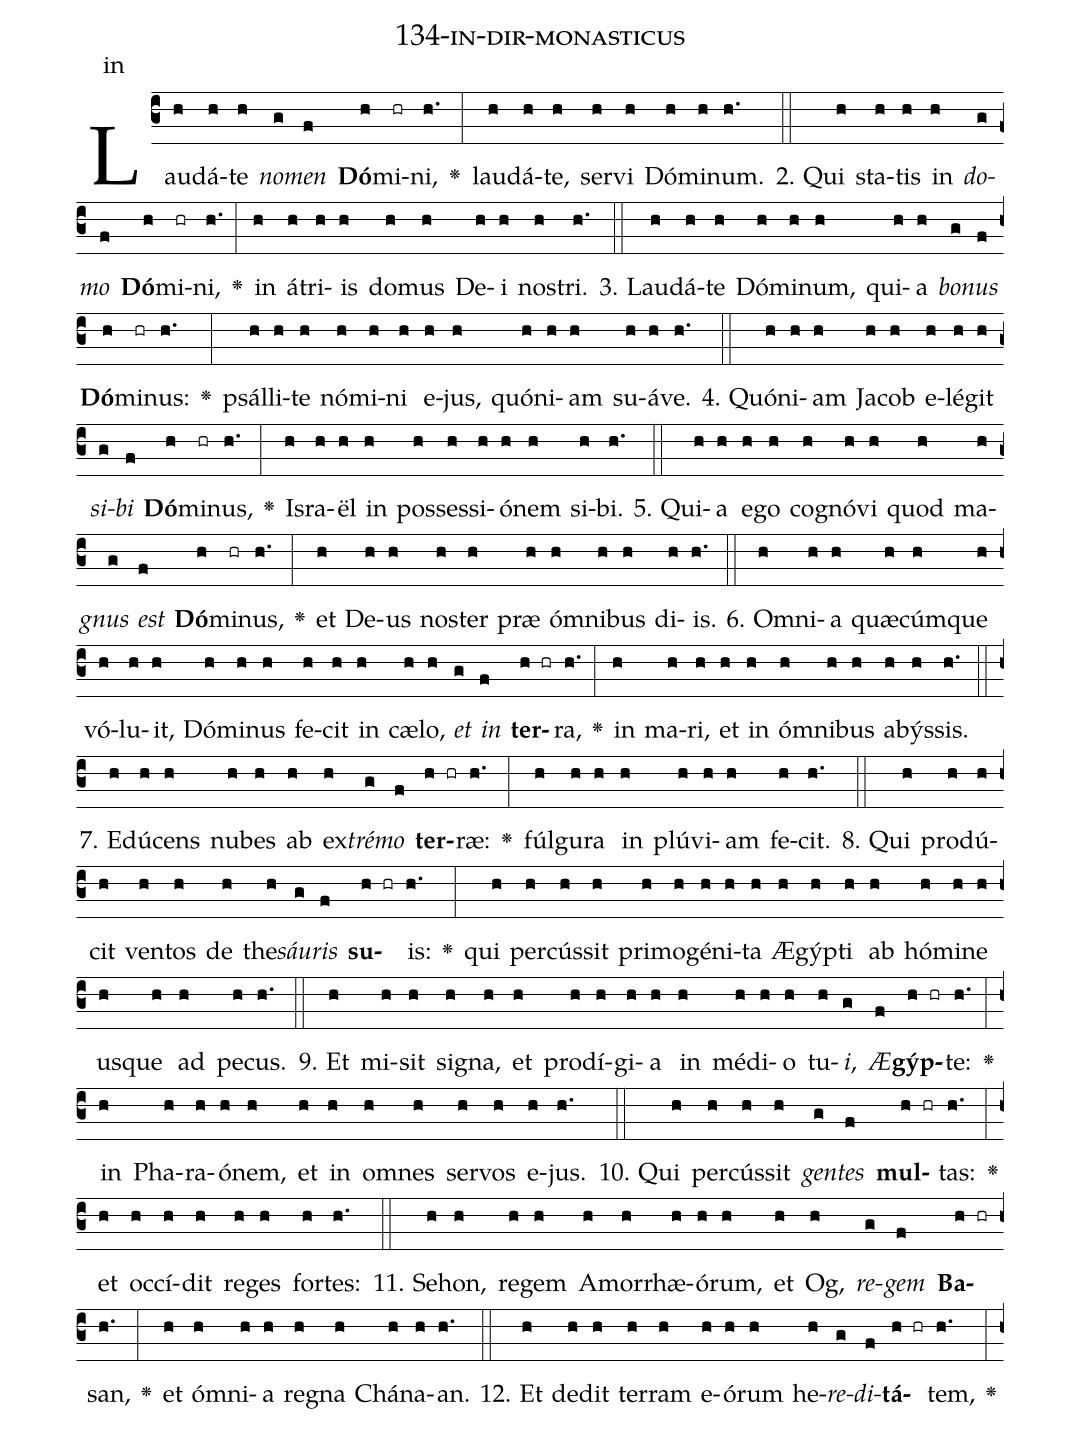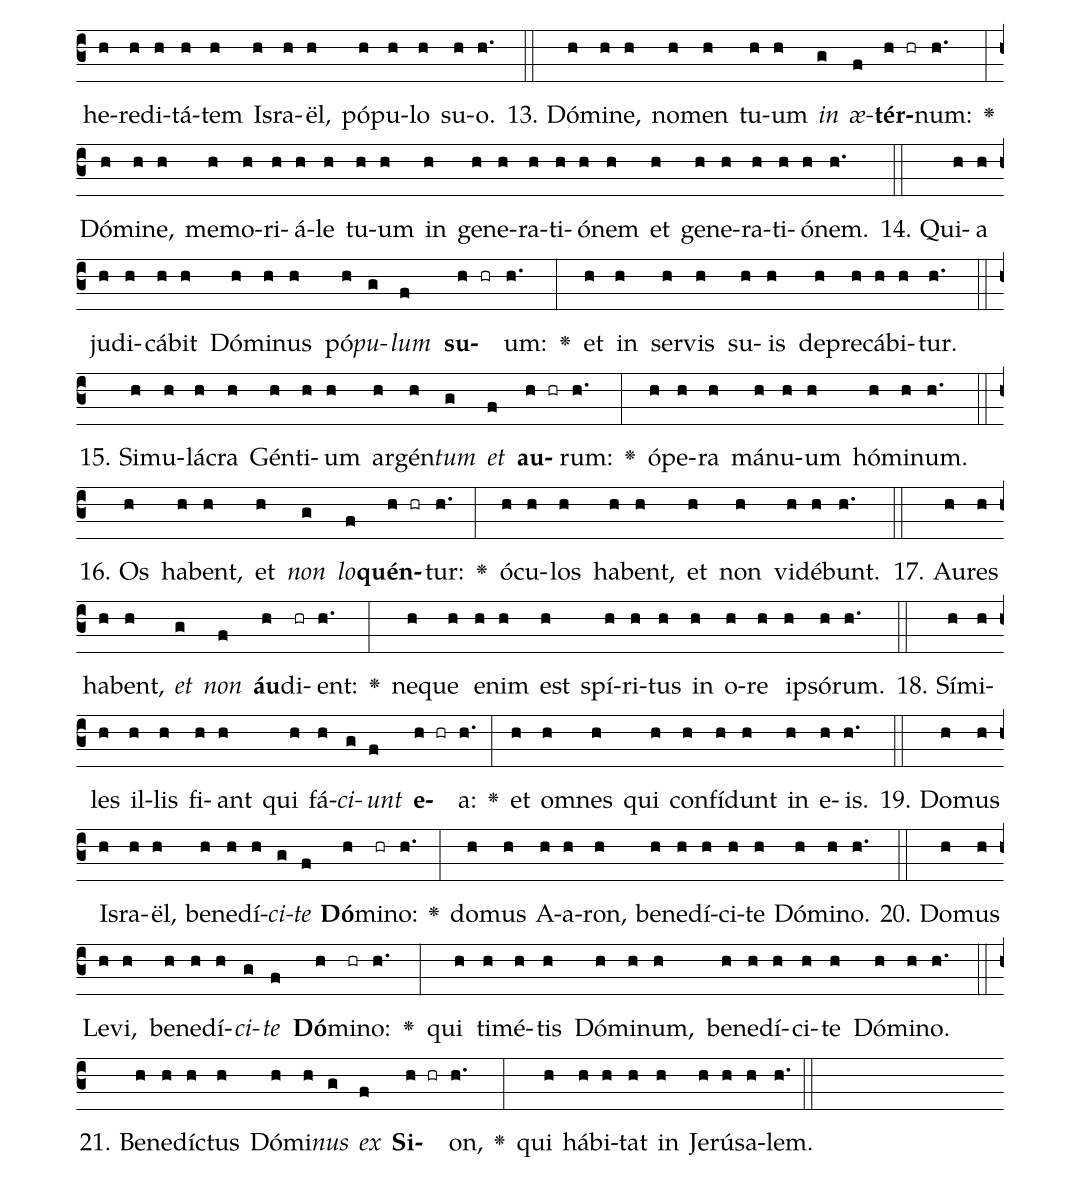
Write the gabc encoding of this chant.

name: 134-in-dir-monasticus;
annotation: in;
%%
(c3)Lau(h)dá(h)te(h) <i>no</i>(g)<i>men</i>(f) <b>Dó</b>(h)mi(hr)ni,(h.) <v>\greheightstar</v>(:) lau(h)dá(h)te,(h) ser(h)vi(h) Dó(h)mi(h)num.(h.) (::)
2. Qui(h) sta(h)tis(h) in(h) <i>do</i>(g)<i>mo</i>(f) <b>Dó</b>(h)mi(hr)ni,(h.) <v>\greheightstar</v>(:) in(h) á(h)tri(h)is(h) do(h)mus(h) De(h)i(h) nos(h)tri.(h.) (::)
3. Lau(h)dá(h)te(h) Dó(h)mi(h)num,(h) qui(h)a(h) <i>bo</i>(g)<i>nus</i>(f) <b>Dó</b>(h)mi(hr)nus:(h.) <v>\greheightstar</v>(:) psál(h)li(h)te(h) nó(h)mi(h)ni(h) e(h)jus,(h) quón(h)i(h)am(h) su(h)á(h)ve.(h.) (::)
4. Quón(h)i(h)am(h) Ja(h)cob(h) e(h)lé(h)git(h) <i>si</i>(g)<i>bi</i>(f) <b>Dó</b>(h)mi(hr)nus,(h.) <v>\greheightstar</v>(:) Is(h)ra(h)ël(h) in(h) pos(h)ses(h)si(h)ó(h)nem(h) si(h)bi.(h.) (::)
5. Qui(h)a(h) e(h)go(h) co(h)gnó(h)vi(h) quod(h) ma(h)<i>gnus</i>(g) <i>est</i>(f) <b>Dó</b>(h)mi(hr)nus,(h.) <v>\greheightstar</v>(:) et(h) De(h)us(h) nos(h)ter(h) præ(h) óm(h)ni(h)bus(h) di(h)is.(h.) (::)
6. Om(h)ni(h)a(h) quæ(h)cúm(h)que(h) vó(h)lu(h)it,(h) Dó(h)mi(h)nus(h) fe(h)cit(h) in(h) cæ(h)lo,(h) <i>et</i>(g) <i>in</i>(f) <b>ter</b>(h hr)ra,(h.) <v>\greheightstar</v>(:) in(h) ma(h)ri,(h) et(h) in(h) óm(h)ni(h)bus(h) a(h)býs(h)sis.(h.) (::)
7. E(h)dú(h)cens(h) nu(h)bes(h) ab(h) ex(h)<i>tré</i>(g)<i>mo</i>(f) <b>ter</b>(h hr)ræ:(h.) <v>\greheightstar</v>(:) fúl(h)gu(h)ra(h) in(h) plú(h)vi(h)am(h) fe(h)cit.(h.) (::)
8. Qui(h) pro(h)dú(h)cit(h) ven(h)tos(h) de(h) the(h)<i>sáu</i>(g)<i>ris</i>(f) <b>su</b>(h hr)is:(h.) <v>\greheightstar</v>(:) qui(h) per(h)cús(h)sit(h) pri(h)mo(h)gé(h)ni(h)ta(h) Æ(h)gýp(h)ti(h) ab(h) hó(h)mi(h)ne(h) us(h)que(h) ad(h) pe(h)cus.(h.) (::)
9. Et(h) mi(h)sit(h) si(h)gna,(h) et(h) prod(h)í(h)gi(h)a(h) in(h) mé(h)di(h)o(h) tu(h)<i>i</i>,(g) <i>Æ</i>(f)<b>gýp</b>(h hr)te:(h.) <v>\greheightstar</v>(:) in(h) Pha(h)ra(h)ó(h)nem,(h) et(h) in(h) om(h)nes(h) ser(h)vos(h) e(h)jus.(h.) (::)
10. Qui(h) per(h)cús(h)sit(h) <i>gen</i>(g)<i>tes</i>(f) <b>mul</b>(h hr)tas:(h.) <v>\greheightstar</v>(:) et(h) oc(h)cí(h)dit(h) re(h)ges(h) for(h)tes:(h.) (::)
11. Se(h)hon,(h) re(h)gem(h) A(h)mor(h)rhæ(h)ó(h)rum,(h) et(h) Og,(h) <i>re</i>(g)<i>gem</i>(f) <b>Ba</b>(h hr)san,(h.) <v>\greheightstar</v>(:) et(h) óm(h)ni(h)a(h) re(h)gna(h) Chá(h)na(h)an.(h.) (::)
12. Et(h) de(h)dit(h) ter(h)ram(h) e(h)ó(h)rum(h) he(h)<i>re</i>(g)<i>di</i>(f)<b>tá</b>(h hr)tem,(h.) <v>\greheightstar</v>(:) he(h)re(h)di(h)tá(h)tem(h) Is(h)ra(h)ël,(h) pó(h)pu(h)lo(h) su(h)o.(h.) (::)
13. Dó(h)mi(h)ne,(h) no(h)men(h) tu(h)um(h) <i>in</i>(g) <i>æ</i>(f)<b>tér</b>(h hr)num:(h.) <v>\greheightstar</v>(:) Dó(h)mi(h)ne,(h) me(h)mo(h)ri(h)á(h)le(h) tu(h)um(h) in(h) ge(h)ne(h)ra(h)ti(h)ó(h)nem(h) et(h) ge(h)ne(h)ra(h)ti(h)ó(h)nem.(h.) (::)
14. Qui(h)a(h) ju(h)di(h)cá(h)bit(h) Dó(h)mi(h)nus(h) pó(h)<i>pu</i>(g)<i>lum</i>(f) <b>su</b>(h hr)um:(h.) <v>\greheightstar</v>(:) et(h) in(h) ser(h)vis(h) su(h)is(h) de(h)pre(h)cá(h)bi(h)tur.(h.) (::)
15. Si(h)mu(h)lá(h)cra(h) Gén(h)ti(h)um(h) ar(h)gén(h)<i>tum</i>(g) <i>et</i>(f) <b>au</b>(h hr)rum:(h.) <v>\greheightstar</v>(:) ó(h)pe(h)ra(h) má(h)nu(h)um(h) hó(h)mi(h)num.(h.) (::)
16. Os(h) ha(h)bent,(h) et(h) <i>non</i>(g) <i>lo</i>(f)<b>quén</b>(h hr)tur:(h.) <v>\greheightstar</v>(:) ó(h)cu(h)los(h) ha(h)bent,(h) et(h) non(h) vi(h)dé(h)bunt.(h.) (::)
17. Au(h)res(h) ha(h)bent,(h) <i>et</i>(g) <i>non</i>(f) <b>áu</b>(h)di(hr)ent:(h.) <v>\greheightstar</v>(:) ne(h)que(h) e(h)nim(h) est(h) spí(h)ri(h)tus(h) in(h) o(h)re(h) ip(h)só(h)rum.(h.) (::)
18. Sí(h)mi(h)les(h) il(h)lis(h) fi(h)ant(h) qui(h) fá(h)<i>ci</i>(g)<i>unt</i>(f) <b>e</b>(h hr)a:(h.) <v>\greheightstar</v>(:) et(h) om(h)nes(h) qui(h) con(h)fí(h)dunt(h) in(h) e(h)is.(h.) (::)
19. Do(h)mus(h) Is(h)ra(h)ël,(h) be(h)ne(h)dí(h)<i>ci</i>(g)<i>te</i>(f) <b>Dó</b>(h)mi(hr)no:(h.) <v>\greheightstar</v>(:) do(h)mus(h) A(h)a(h)ron,(h) be(h)ne(h)dí(h)ci(h)te(h) Dó(h)mi(h)no.(h.) (::)
20. Do(h)mus(h) Le(h)vi,(h) be(h)ne(h)dí(h)<i>ci</i>(g)<i>te</i>(f) <b>Dó</b>(h)mi(hr)no:(h.) <v>\greheightstar</v>(:) qui(h) ti(h)mé(h)tis(h) Dó(h)mi(h)num,(h) be(h)ne(h)dí(h)ci(h)te(h) Dó(h)mi(h)no.(h.) (::)
21. Be(h)ne(h)díc(h)tus(h) Dó(h)mi(h)<i>nus</i>(g) <i>ex</i>(f) <b>Si</b>(h hr)on,(h.) <v>\greheightstar</v>(:) qui(h) há(h)bi(h)tat(h) in(h) Je(h)rú(h)sa(h)lem.(h.) (::)
